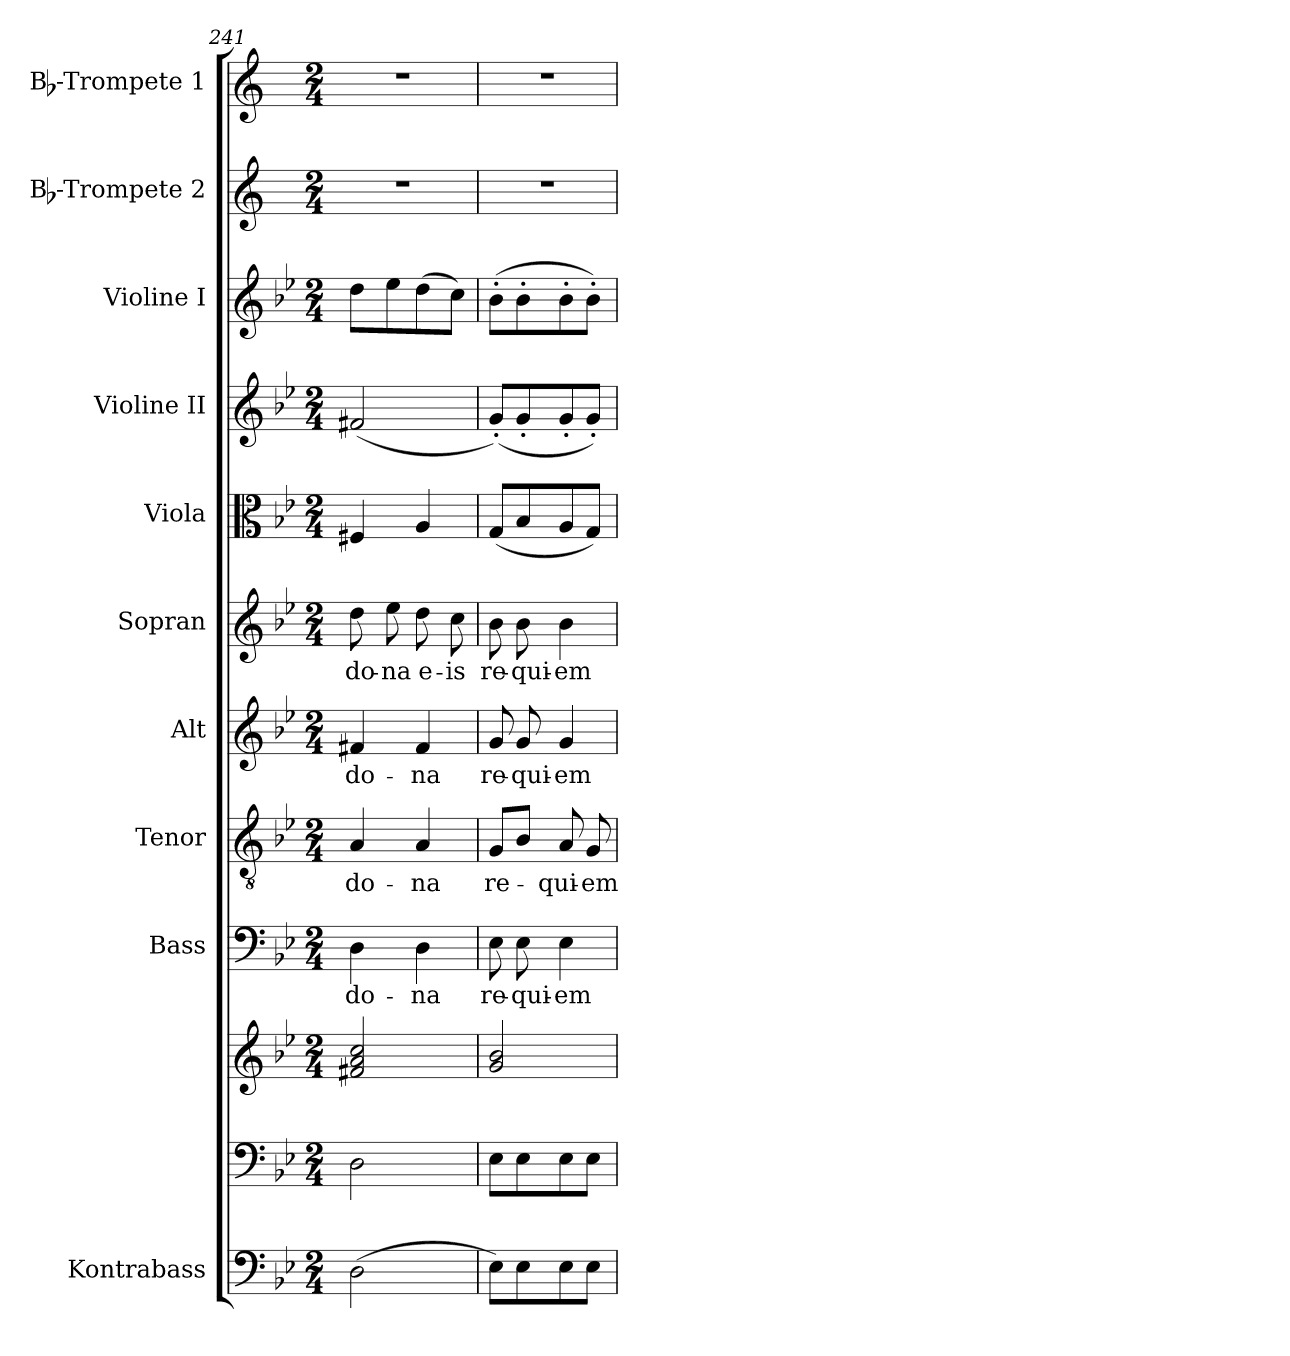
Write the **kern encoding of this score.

**kern	**kern	**kern	**kern	**text	**kern	**text	**kern	**text	**kern	**text	**kern	**kern	**kern	**kern	**kern
*part11	*part10	*part10	*part9	*part9	*part8	*part8	*part7	*part7	*part6	*part6	*part5	*part4	*part3	*part2	*part1
*staff12	*staff11	*staff10	*staff9	*staff9	*staff8	*staff8	*staff7	*staff7	*staff6	*staff6	*staff5	*staff4	*staff3	*staff2	*staff1
*I"Kontrabass	*	*	*I"Bass	*	*I"Tenor	*	*I"Alt	*	*I"Sopran	*	*I"Viola	*I"Violine II	*I"Violine I	*I"Bb-Trompete 2	*I"Bb-Trompete 1
*I'Kb.	*	*	*I'B.	*	*I'T.	*	*I'A.	*	*I'S.	*	*I'Vla.	*I'Vl. II	*I'Vl. I	*I'Bb Trp. 2	*I'Bb Trp. 1
*clefF4	*clefF4	*clefG2	*clefF4	*	*clefGv2	*	*clefG2	*	*clefG2	*	*clefC3	*clefG2	*clefG2	*clefG2	*clefG2
*ITrd7c12	*	*	*	*	*	*	*	*	*	*	*	*	*	*ITrd1c2	*ITrd1c2
*k[b-e-]	*k[b-e-]	*k[b-e-]	*k[b-e-]	*	*k[b-e-]	*	*k[b-e-]	*	*k[b-e-]	*	*k[b-e-]	*k[b-e-]	*k[b-e-]	*k[b-e-]	*k[b-e-]
*B-:	*B-:	*B-:	*B-:	*	*B-:	*	*B-:	*	*B-:	*	*B-:	*B-:	*B-:	*B-:	*B-:
*M2/4	*M2/4	*M2/4	*M2/4	*	*M2/4	*	*M2/4	*	*M2/4	*	*M2/4	*M2/4	*M2/4	*M2/4	*M2/4
=241	=241	=241	=241	=241	=241	=241	=241	=241	=241	=241	=241	=241	=241	=241	=241
!	!	!	!	!LO:LY:b	!	!LO:LY:b	!	!LO:LY:b	!	!LO:LY:b	!	!	!	!	!
(>2DD\	2D\	2f#X/ 2a/ 2cc/	4D\	do-	4A/	do-	4f#X/	do-	8dd\	do-	4F#X/	(<2f#X/	8dd\L	2r	2r
!	!	!	!	!	!	!	!	!	!	!LO:LY:b	!	!	!	!	!
.	.	.	.	.	.	.	.	.	8ee-\	-na	.	.	8ee-\	.	.
!	!	!	!	!LO:LY:b	!	!LO:LY:b	!	!LO:LY:b	!	!LO:LY:b	!	!	!	!	!
.	.	.	4D\	-na	4A/	-na	4f#/	-na	8dd\	e-	4A/	.	(>8dd\	.	.
!	!	!	!	!	!	!	!	!	!	!LO:LY:b	!	!	!	!	!
.	.	.	.	.	.	.	.	.	8cc\	-is	.	.	8cc\J)	.	.
=242	=242	=242	=242	=242	=242	=242	=242	=242	=242	=242	=242	=242	=242	=242	=242
!	!	!	!	!LO:LY:b	!	!LO:LY:b	!	!LO:LY:b	!	!LO:LY:b	!	!	!	!	!
8EE-\L)	8E-\L	2g/ 2b-/	8E-\	re-	8G/L	re-	8g/	re-	8b-\	re-	(<8G/L	(<8g'</L)	(>8b-'>\L	2r	2r
!	!	!	!	!LO:LY:b	!	!	!	!LO:LY:b	!	!LO:LY:b	!	!	!	!	!
8EE-\	8E-\	.	8E-\	-qui-	8B-/J	.	8g/	-qui-	8b-\	-qui-	8B-/	8g'</	8b-'>\	.	.
!	!	!	!	!LO:LY:b	!	!LO:LY:b	!	!LO:LY:b	!	!LO:LY:b	!	!	!	!	!
8EE-\	8E-\	.	4E-\	-em	8A/	-qui-	4g/	-em	4b-\	-em	8A/	8g'</	8b-'>\	.	.
!	!	!	!	!	!	!LO:LY:b	!	!	!	!	!	!	!	!	!
8EE-\J	8E-\J	.	.	.	8G/	-em	.	.	.	.	8G/J)	8g'</J)	8b-'>\J)	.	.
=	=	=	=	=	=	=	=	=	=	=	=	=	=	=	=
*-	*-	*-	*-	*-	*-	*-	*-	*-	*-	*-	*-	*-	*-	*-	*-
